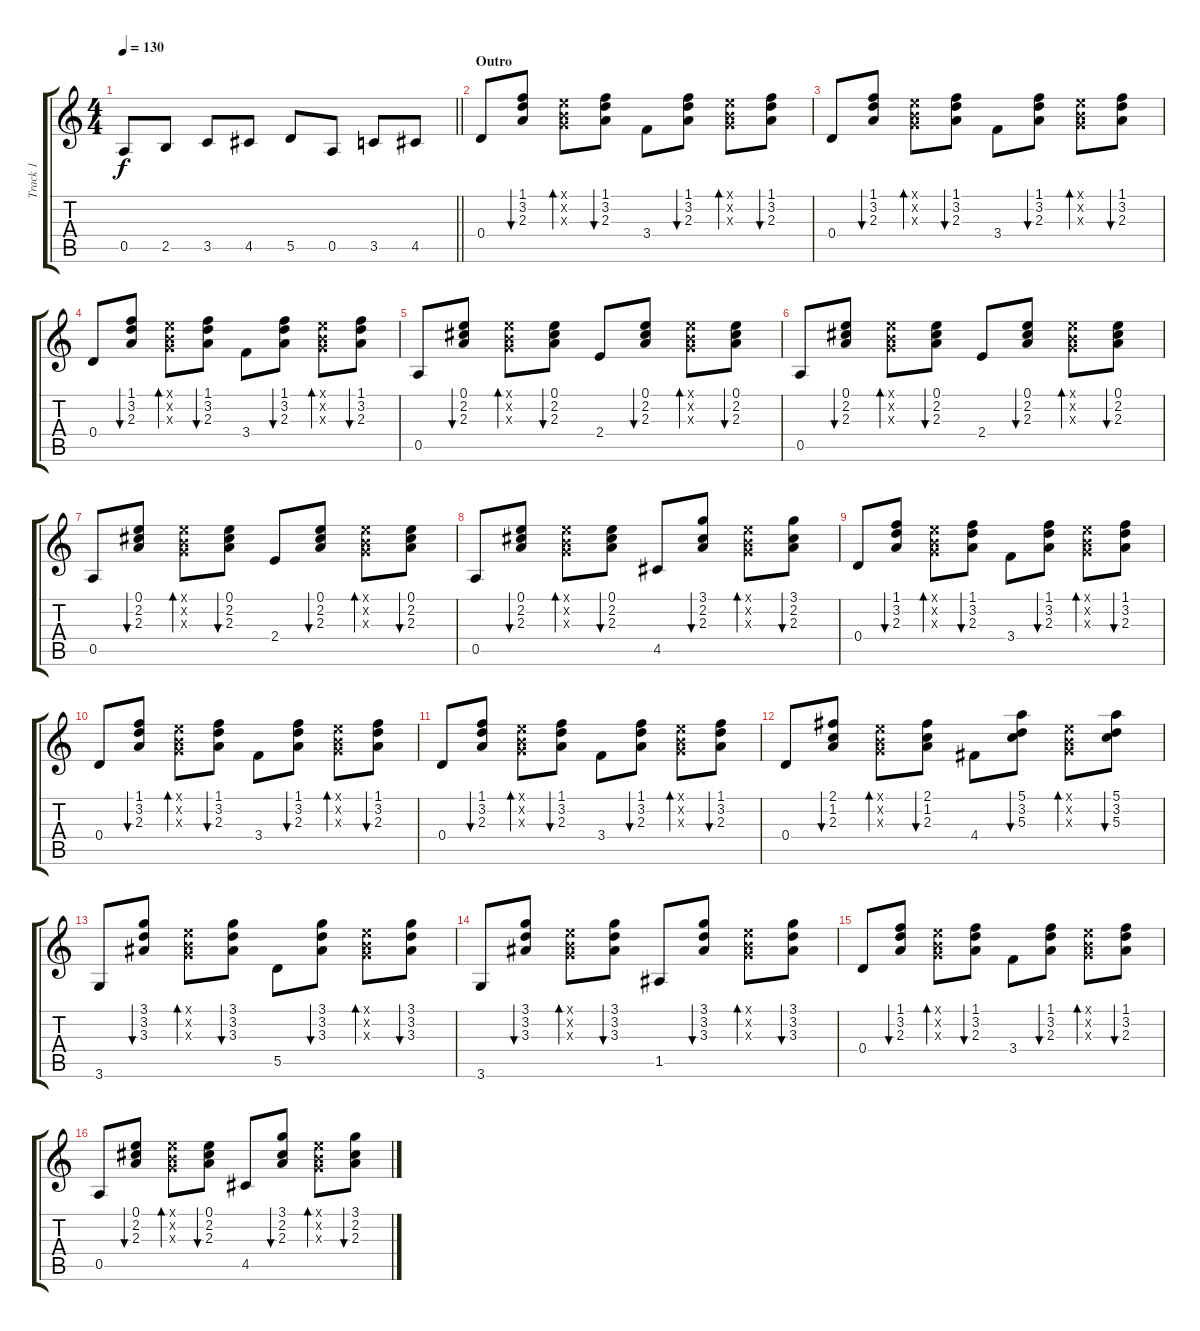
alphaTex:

\track ("Track 1" "Track 1") {instrument acousticguitarsteel}
\staff {score tabs}
\tuning (E4 B3 G3 D3 A2 E2) {hide}
\ts (4 4)
\tempo 130
\clef g2
\barLineRight lightlight
\ks c
0.5.8{dy f} 2.5.8 3.5.8 4.5.8 5.5.8 0.5.8 3.5.8 4.5.8 |
\section ("" "Outro")
0.4.8 (1.1 3.2 2.3).8{bu 60} (0.1{x} 0.2{x} 0.3{x}).8{bd 60} (1.1 3.2 2.3).8{bu 60} 3.4.8 (1.1 3.2 2.3).8{bu 60} (0.1{x} 0.2{x} 0.3{x}).8{bd 60} (1.1 3.2 2.3).8{bu 60} |
0.4.8 (1.1 3.2 2.3).8{bu 60} (0.1{x} 0.2{x} 0.3{x}).8{bd 60} (1.1 3.2 2.3).8{bu 60} 3.4.8 (1.1 3.2 2.3).8{bu 60} (0.1{x} 0.2{x} 0.3{x}).8{bd 60} (1.1 3.2 2.3).8{bu 60} |
0.4.8 (1.1 3.2 2.3).8{bu 60} (0.1{x} 0.2{x} 0.3{x}).8{bd 60} (1.1 3.2 2.3).8{bu 60} 3.4.8 (1.1 3.2 2.3).8{bu 60} (0.1{x} 0.2{x} 0.3{x}).8{bd 60} (1.1 3.2 2.3).8{bu 60} |
0.5.8 (0.1 2.2 2.3).8{bu 60} (0.1{x} 0.2{x} 0.3{x}).8{bd 60} (0.1 2.2 2.3).8{bu 60} 2.4.8 (0.1 2.2 2.3).8{bu 60} (0.1{x} 0.2{x} 0.3{x}).8{bd 60} (0.1 2.2 2.3).8{bu 60} |
0.5.8 (0.1 2.2 2.3).8{bu 60} (0.1{x} 0.2{x} 0.3{x}).8{bd 60} (0.1 2.2 2.3).8{bu 60} 2.4.8 (0.1 2.2 2.3).8{bu 60} (0.1{x} 0.2{x} 0.3{x}).8{bd 60} (0.1 2.2 2.3).8{bu 60} |
0.5.8 (0.1 2.2 2.3).8{bu 60} (0.1{x} 0.2{x} 0.3{x}).8{bd 60} (0.1 2.2 2.3).8{bu 60} 2.4.8 (0.1 2.2 2.3).8{bu 60} (0.1{x} 0.2{x} 0.3{x}).8{bd 60} (0.1 2.2 2.3).8{bu 60} |
0.5.8 (0.1 2.2 2.3).8{bu 60} (0.1{x} 0.2{x} 0.3{x}).8{bd 60} (0.1 2.2 2.3).8{bu 60} 4.5.8 (3.1 2.2 2.3).8{bu 60} (0.1{x} 0.2{x} 0.3{x}).8{bd 60} (3.1 2.2 2.3).8{bu 60} |
0.4.8 (1.1 3.2 2.3).8{bu 60} (0.1{x} 0.2{x} 0.3{x}).8{bd 60} (1.1 3.2 2.3).8{bu 60} 3.4.8 (1.1 3.2 2.3).8{bu 60} (0.1{x} 0.2{x} 0.3{x}).8{bd 60} (1.1 3.2 2.3).8{bu 60} |
0.4.8 (1.1 3.2 2.3).8{bu 60} (0.1{x} 0.2{x} 0.3{x}).8{bd 60} (1.1 3.2 2.3).8{bu 60} 3.4.8 (1.1 3.2 2.3).8{bu 60} (0.1{x} 0.2{x} 0.3{x}).8{bd 60} (1.1 3.2 2.3).8{bu 60} |
0.4.8 (1.1 3.2 2.3).8{bu 60} (0.1{x} 0.2{x} 0.3{x}).8{bd 60} (1.1 3.2 2.3).8{bu 60} 3.4.8 (1.1 3.2 2.3).8{bu 60} (0.1{x} 0.2{x} 0.3{x}).8{bd 60} (1.1 3.2 2.3).8{bu 60} |
0.4.8 (2.1 1.2 2.3).8{bu 60} (0.1{x} 0.2{x} 0.3{x}).8{bd 60} (2.1 1.2 2.3).8{bu 60} 4.4.8 (5.1 3.2 5.3).8{bu 60} (0.1{x} 0.2{x} 0.3{x}).8{bd 60} (5.1 3.2 5.3).8{bu 60} |
3.6.8 (3.1 3.2 3.3).8{bu 60} (0.1{x} 0.2{x} 0.3{x}).8{bd 60} (3.1 3.2 3.3).8{bu 60} 5.5.8 (3.1 3.2 3.3).8{bu 60} (0.1{x} 0.2{x} 0.3{x}).8{bd 60} (3.1 3.2 3.3).8{bu 60} |
3.6.8 (3.1 3.2 3.3).8{bu 60} (0.1{x} 0.2{x} 0.3{x}).8{bd 60} (3.1 3.2 3.3).8{bu 60} 1.5.8 (3.1 3.2 3.3).8{bu 60} (0.1{x} 0.2{x} 0.3{x}).8{bd 60} (3.1 3.2 3.3).8{bu 60} |
0.4.8 (1.1 3.2 2.3).8{bu 60} (0.1{x} 0.2{x} 0.3{x}).8{bd 60} (1.1 3.2 2.3).8{bu 60} 3.4.8 (1.1 3.2 2.3).8{bu 60} (0.1{x} 0.2{x} 0.3{x}).8{bd 60} (1.1 3.2 2.3).8{bu 60} |
0.5.8 (0.1 2.2 2.3).8{bu 60} (0.1{x} 0.2{x} 0.3{x}).8{bd 60} (0.1 2.2 2.3).8{bu 60} 4.5.8 (3.1 2.2 2.3).8{bu 60} (0.1{x} 0.2{x} 0.3{x}).8{bd 60} (3.1 2.2 2.3).8{bu 60}
